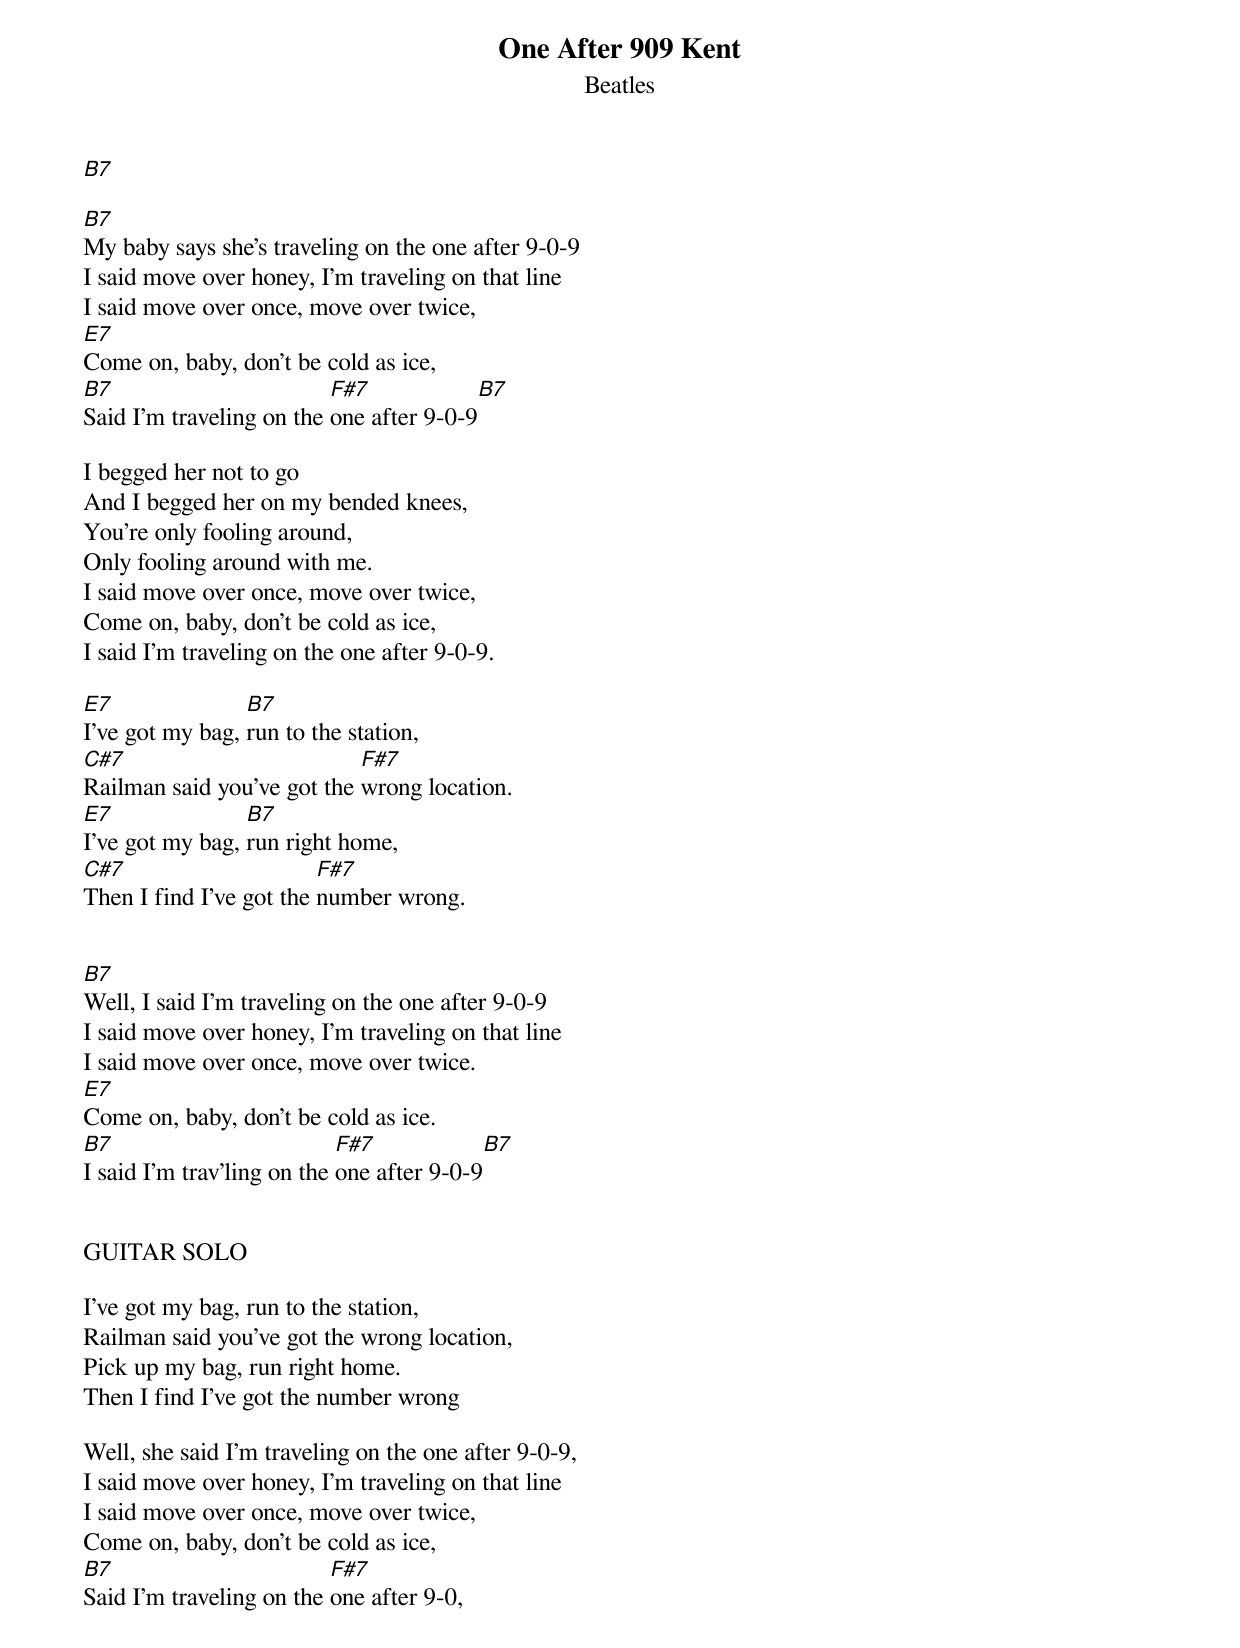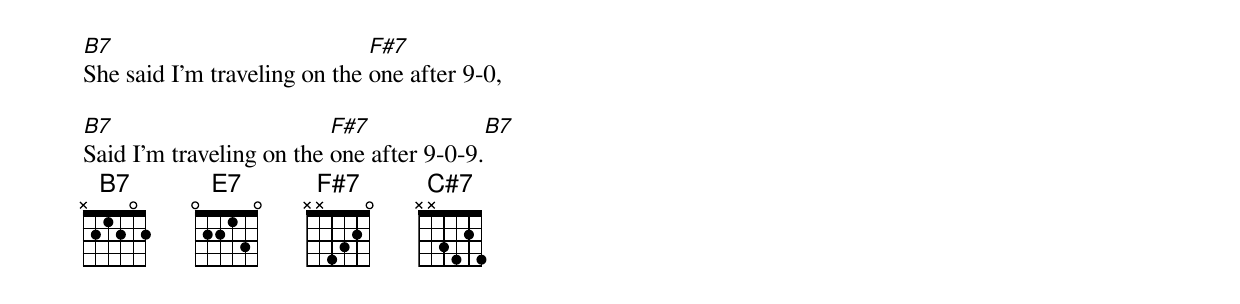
{title:One After 909 Kent}
{subtitle:Beatles}

[B7]

[B7]My baby says she's traveling on the one after 9-0-9
I said move over honey, I'm traveling on that line
I said move over once, move over twice,
[E7]Come on, baby, don't be cold as ice,
[B7]Said I'm traveling on the [F#7]one after 9-0-9[B7]

I begged her not to go
And I begged her on my bended knees,
You're only fooling around,
Only fooling around with me.
I said move over once, move over twice,
Come on, baby, don't be cold as ice,
I said I'm traveling on the one after 9-0-9.

[E7]I've got my bag, [B7]run to the station,
[C#7]Railman said you've got the [F#7]wrong location.
[E7]I've got my bag, [B7]run right home,
[C#7]Then I find I've got the [F#7]number wrong.

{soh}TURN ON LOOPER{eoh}

[B7]Well, I said I'm traveling on the one after 9-0-9
I said move over honey, I'm traveling on that line
I said move over once, move over twice.
[E7]Come on, baby, don't be cold as ice.
[B7]I said I'm trav'ling on the [F#7]one after 9-0-9[B7]

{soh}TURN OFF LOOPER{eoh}

GUITAR SOLO

I've got my bag, run to the station,
Railman said you've got the wrong location,
Pick up my bag, run right home.
Then I find I've got the number wrong

Well, she said I'm traveling on the one after 9-0-9,
I said move over honey, I'm traveling on that line
I said move over once, move over twice,
Come on, baby, don't be cold as ice,
[B7]Said I'm traveling on the [F#7]one after 9-0,

[B7]She said I'm traveling on the [F#7]one after 9-0,

[B7]Said I'm traveling on the [F#7]one after 9-0-9.[B7]
